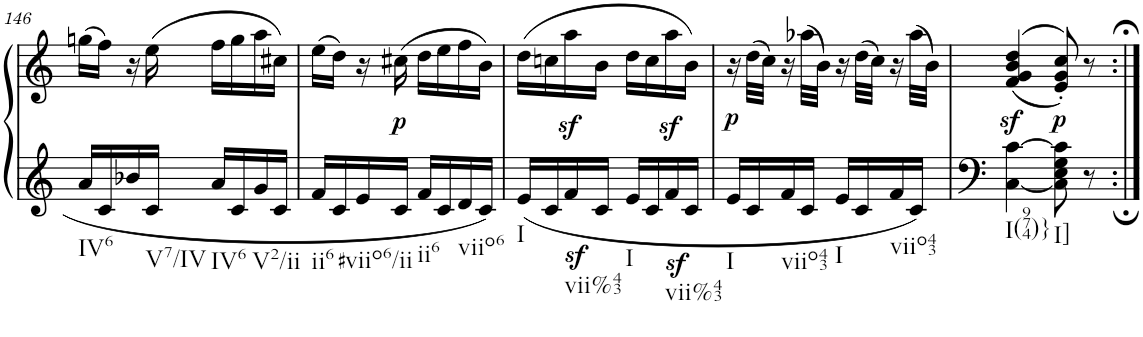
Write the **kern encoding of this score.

**kern	**kern	**dynam
*part1	*part1	*part1
*staff2	*staff1	*staff1/2
*I"Piano, Piano right	*	*
*I'Pno.	*	*
!!LO:PB:g=z
*clefG2	*clefG2	*
*k[]	*k[]	*
*M2/4	*M2/4	*
=146	=146	=146
!LO:TX:b:t=IV6	!	!
16a/LL	(16ggn\LL	.
16c/	16ff\JJ)	.
16b-X/	16r	.
!LO:TX:b:t=V7/IV	!	!
16c/JJ	(16ee\	.
!LO:TX:b:t=IV6	!	!
16a/LL	16ff\LL	.
16c/	16gg\	.
!LO:TX:b:t=V2/ii	!	!
16g/	16aa\	.
16c/JJ	16cc#X\JJ)	.
=147	=147	=147
!LO:TX:b:t=ii6	!	!
16f/LL	(16ee\LL	.
16c/	16dd\JJ)	.
!LO:TX:b:t=#viio6/ii	!	!
16e/	16r	.
!	!	!LO:DY:b
16c/JJ	(16cc#X\	p
!LO:TX:b:t=ii6	!	!
16f/LL	16dd\LL	.
16c/	16ee\	.
!LO:TX:b:t=viio6	!	!
16d/	16ff\	.
16c/JJ	16b\JJ)	.
=148	=148	=148
!LO:TX:b:t=I	!	!
16e/LL	(16dd\LL	.
16c/	16ccn\	.
!LO:TX:b:t=vii%43	!	!
16fz</	16aaz<\	.
16c/JJ	16b\JJ	.
!LO:TX:b:t=I	!	!
16e/LL	16dd\LL	.
16c/	16cc\	.
!LO:TX:b:t=vii%43	!	!
16fz</	16aaz<\	.
16c/JJ	16b\JJ)	.
=149	=149	=149
!LO:TX:b:t=I	!	!
!	!	!LO:DY:b
16e/LL	16r	p
16c/	(32dd\LLL	.
.	32cc\JJJ)	.
!LO:TX:b:t=viio43	!	!
16f/	16r	.
16c/JJ	(32aa-X\LLL	.
.	32b\JJJ)	.
!LO:TX:b:t=I	!	!
16e/LL	16r	.
16c/	(32dd\LLL	.
.	32cc\JJJ)	.
!LO:TX:b:t=viio43	!	!
16f/	16r	.
16c/JJ	(32aa-\LLL	.
.	32b\JJJ)	.
=150	=150	=150
!LO:TX:b:t=I(974)}	!	!
[4C\ [4c\	((>4f/z< 4g/z< 4b/z< 4dd/z<	.
!LO:TX:b:t=I]	!	!
!	!	!LO:DY:b
8C\] 8E\ 8G\ 8c\]	8e/' 8g/' 8cc/'))	p
8r	8r	.
=:|!	=:|!	=:|!
*-	*-	*-
